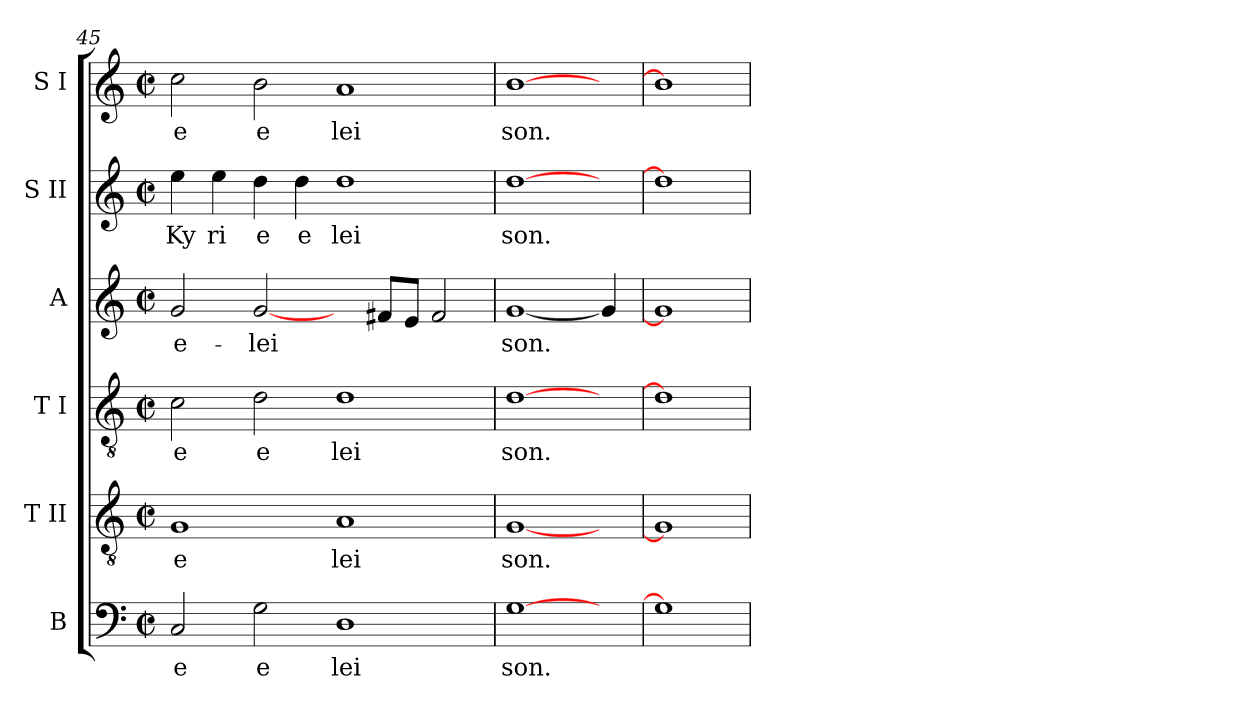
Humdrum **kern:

**kern	**text	**kern	**text	**kern	**text	**kern	**text	**kern	**text	**kern	**text
*part6	*part6	*part5	*part5	*part4	*part4	*part3	*part3	*part2	*part2	*part1	*part1
*staff6	*staff6	*staff5	*staff5	*staff4	*staff4	*staff3	*staff3	*staff2	*staff2	*staff1	*staff1
*I"B	*	*I"T II	*	*I"T I	*	*I"A	*	*I"S II	*	*I"S I	*
*I'B	*	*I'T II	*	*I'T I	*	*I'A	*	*I'S II	*	*I'S I	*
*clefF4	*	*clefGv2	*	*clefGv2	*	*clefG2	*	*clefG2	*	*clefG2	*
*k[]	*	*k[]	*	*k[]	*	*k[]	*	*k[]	*	*k[]	*
*C:	*	*C:	*	*C:	*	*C:	*	*C:	*	*C:	*
*M2/2	*	*M2/2	*	*M2/2	*	*M2/2	*	*M2/2	*	*M2/2	*
*met(c|)	*	*met(c|)	*	*met(c|)	*	*met(c|)	*	*met(c|)	*	*met(c|)	*
=45	=45	=45	=45	=45	=45	=45	=45	=45	=45	=45	=45
!	!LO:LY:b:cj	!	!LO:LY:b:cj	!	!LO:LY:b:cj	!	!LO:LY:b:cj	!	!LO:LY:b:cj	!	!LO:LY:b:cj
2C/	e	1G	e	2c\	e	2g/	e-	4ee\	Ky	2cc\	e
!	!	!	!	!	!	!	!	!	!LO:LY:b:cj	!	!
.	.	.	.	.	.	.	.	4ee\	ri	.	.
!	!LO:LY:b:cj	!	!	!	!LO:LY:b:cj	!	!LO:LY:b:cj	!	!LO:LY:b:cj	!	!LO:LY:b:cj
2G\	e	.	.	2d\	e	[2g/	-lei-	4dd\	e	2b\	e
!	!	!	!	!	!	!	!	!	!LO:LY:b:cj	!	!
.	.	.	.	.	.	.	.	4dd\	e	.	.
!	!LO:LY:b:cj	!	!LO:LY:b:cj	!	!LO:LY:b:cj	!	!	!	!LO:LY:b:cj	!	!LO:LY:b:cj
1D	lei	1A	lei	1d	lei	4ryy	.	1dd	lei	1a	lei
!	!	!	!	!	!	!	!LO:LY:b:cj	!	!	!	!
.	.	.	.	.	.	8f#X/L	--	.	.	.	.
!	!	!	!	!	!	!	!LO:LY:b:cj	!	!	!	!
.	.	.	.	.	.	8e/J	--	.	.	.	.
!	!	!	!	!	!	!	!LO:LY:b:cj	!	!	!	!
.	.	.	.	.	.	2f#/	--	.	.	.	.
=46	=46	=46	=46	=46	=46	=46	=46	=46	=46	=46	=46
!	!LO:LY:b:cj	!	!LO:LY:b:cj	!	!LO:LY:b:cj	!	!LO:LY:b:cj	!	!LO:LY:b:cj	!	!LO:LY:b:cj
[1G	son.	[1G	son.	[1d	son.	[1g	-son.	[1dd	son.	[1b	son.
4ryy	.	4ryy	.	4ryy	.	4g/]	.	4ryy	.	4ryy	.
=47!	=47!	=47!	=47!	=47!	=47!	=47!	=47!	=47!	=47!	=47!	=47!
1G]	.	1G]	.	1d]	.	1g]	.	1dd]	.	1b]	.
=	=	=	=	=	=	=	=	=	=	=	=
*-	*-	*-	*-	*-	*-	*-	*-	*-	*-	*-	*-
